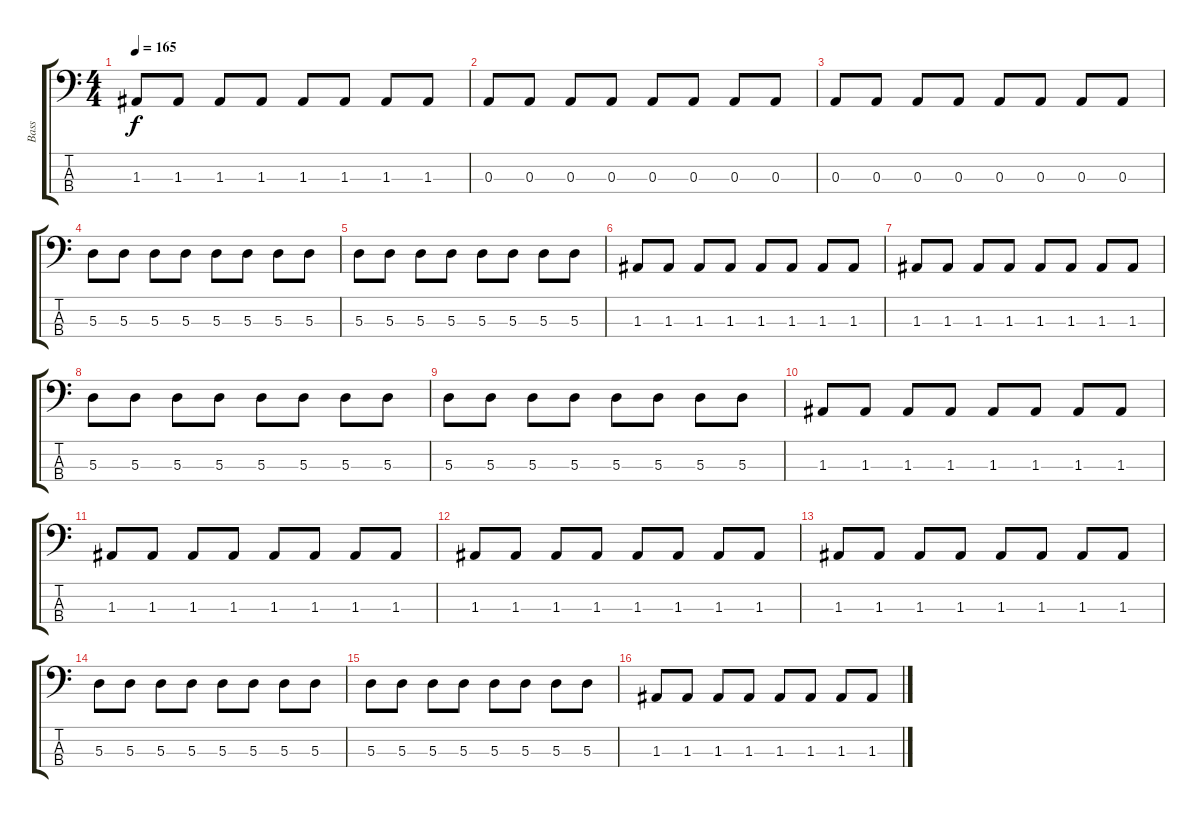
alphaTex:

\track ("Bass" "Bass") {instrument electricbassfinger}
\staff {score tabs}
\tuning (G2 D2 A1 E1) {hide}
\ts (4 4)
\tempo 165
\clef f4
\ks c
1.3.8{dy f} 1.3.8 1.3.8 1.3.8 1.3.8 1.3.8 1.3.8 1.3.8 |
0.3.8 0.3.8 0.3.8 0.3.8 0.3.8 0.3.8 0.3.8 0.3.8 |
0.3.8 0.3.8 0.3.8 0.3.8 0.3.8 0.3.8 0.3.8 0.3.8 |
5.3.8 5.3.8 5.3.8 5.3.8 5.3.8 5.3.8 5.3.8 5.3.8 |
5.3.8 5.3.8 5.3.8 5.3.8 5.3.8 5.3.8 5.3.8 5.3.8 |
1.3.8 1.3.8 1.3.8 1.3.8 1.3.8 1.3.8 1.3.8 1.3.8 |
1.3.8 1.3.8 1.3.8 1.3.8 1.3.8 1.3.8 1.3.8 1.3.8 |
5.3.8 5.3.8 5.3.8 5.3.8 5.3.8 5.3.8 5.3.8 5.3.8 |
5.3.8 5.3.8 5.3.8 5.3.8 5.3.8 5.3.8 5.3.8 5.3.8 |
1.3.8 1.3.8 1.3.8 1.3.8 1.3.8 1.3.8 1.3.8 1.3.8 |
1.3.8 1.3.8 1.3.8 1.3.8 1.3.8 1.3.8 1.3.8 1.3.8 |
1.3.8 1.3.8 1.3.8 1.3.8 1.3.8 1.3.8 1.3.8 1.3.8 |
1.3.8 1.3.8 1.3.8 1.3.8 1.3.8 1.3.8 1.3.8 1.3.8 |
5.3.8 5.3.8 5.3.8 5.3.8 5.3.8 5.3.8 5.3.8 5.3.8 |
5.3.8 5.3.8 5.3.8 5.3.8 5.3.8 5.3.8 5.3.8 5.3.8 |
1.3.8 1.3.8 1.3.8 1.3.8 1.3.8 1.3.8 1.3.8 1.3.8
